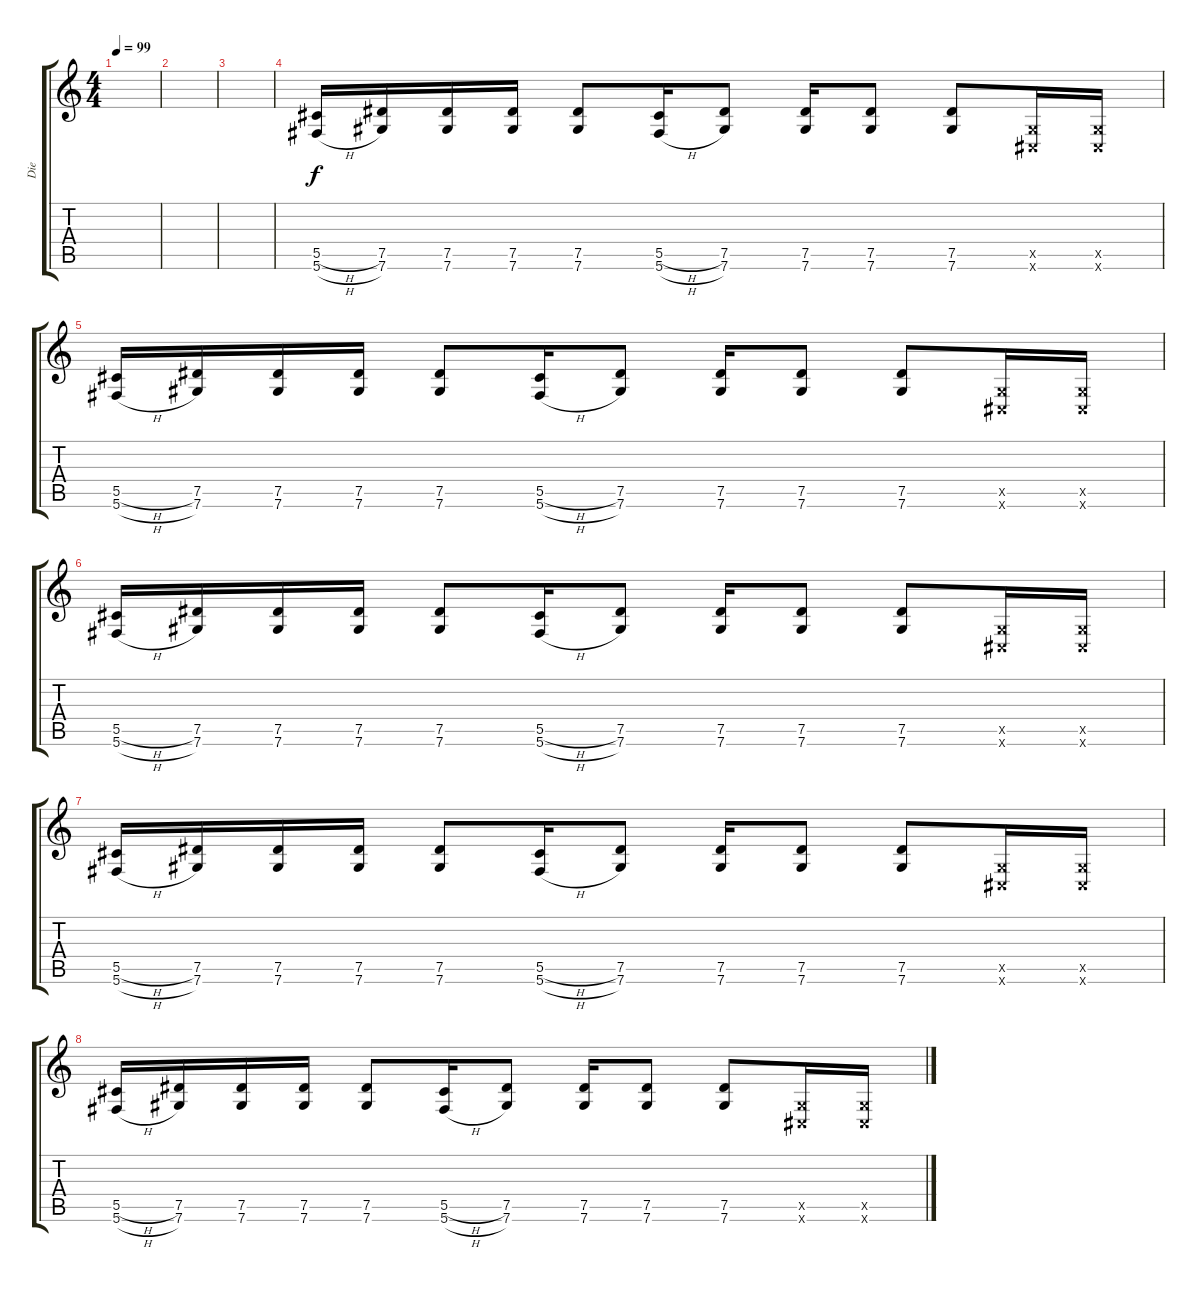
\track ("Die" "Die") {instrument electricguitarclean}
\staff {score tabs}
\tuning (Eb4 Bb3 Gb3 Db3 Ab2 Db2) {hide}
\ts (4 4)
\tempo 99
\clef g2
\ks c
|
|
|
(5.5{h} 5.6{h}).16{volume 10 instrument distortionguitar} (7.5 7.6).16 (7.5 7.6).16 (7.5 7.6).16 (7.5 7.6).8 (5.5{h} 5.6{h}).16 (7.5 7.6).8 (7.5 7.6).16 (7.5 7.6).8 (7.5 7.6).8 (0.5{x} 0.6{x}).16 (0.5{x} 0.6{x}).16 |
(5.5{h} 5.6{h}).16 (7.5 7.6).16 (7.5 7.6).16 (7.5 7.6).16 (7.5 7.6).8 (5.5{h} 5.6{h}).16 (7.5 7.6).8 (7.5 7.6).16 (7.5 7.6).8 (7.5 7.6).8 (0.5{x} 0.6{x}).16 (0.5{x} 0.6{x}).16 |
(5.5{h} 5.6{h}).16 (7.5 7.6).16 (7.5 7.6).16 (7.5 7.6).16 (7.5 7.6).8 (5.5{h} 5.6{h}).16 (7.5 7.6).8 (7.5 7.6).16 (7.5 7.6).8 (7.5 7.6).8 (0.5{x} 0.6{x}).16 (0.5{x} 0.6{x}).16 |
(5.5{h} 5.6{h}).16 (7.5 7.6).16 (7.5 7.6).16 (7.5 7.6).16 (7.5 7.6).8 (5.5{h} 5.6{h}).16 (7.5 7.6).8 (7.5 7.6).16 (7.5 7.6).8 (7.5 7.6).8 (0.5{x} 0.6{x}).16 (0.5{x} 0.6{x}).16 |
(5.5{h} 5.6{h}).16 (7.5 7.6).16 (7.5 7.6).16 (7.5 7.6).16 (7.5 7.6).8 (5.5{h} 5.6{h}).16 (7.5 7.6).8 (7.5 7.6).16 (7.5 7.6).8 (7.5 7.6).8 (0.5{x} 0.6{x}).16 (0.5{x} 0.6{x}).16
